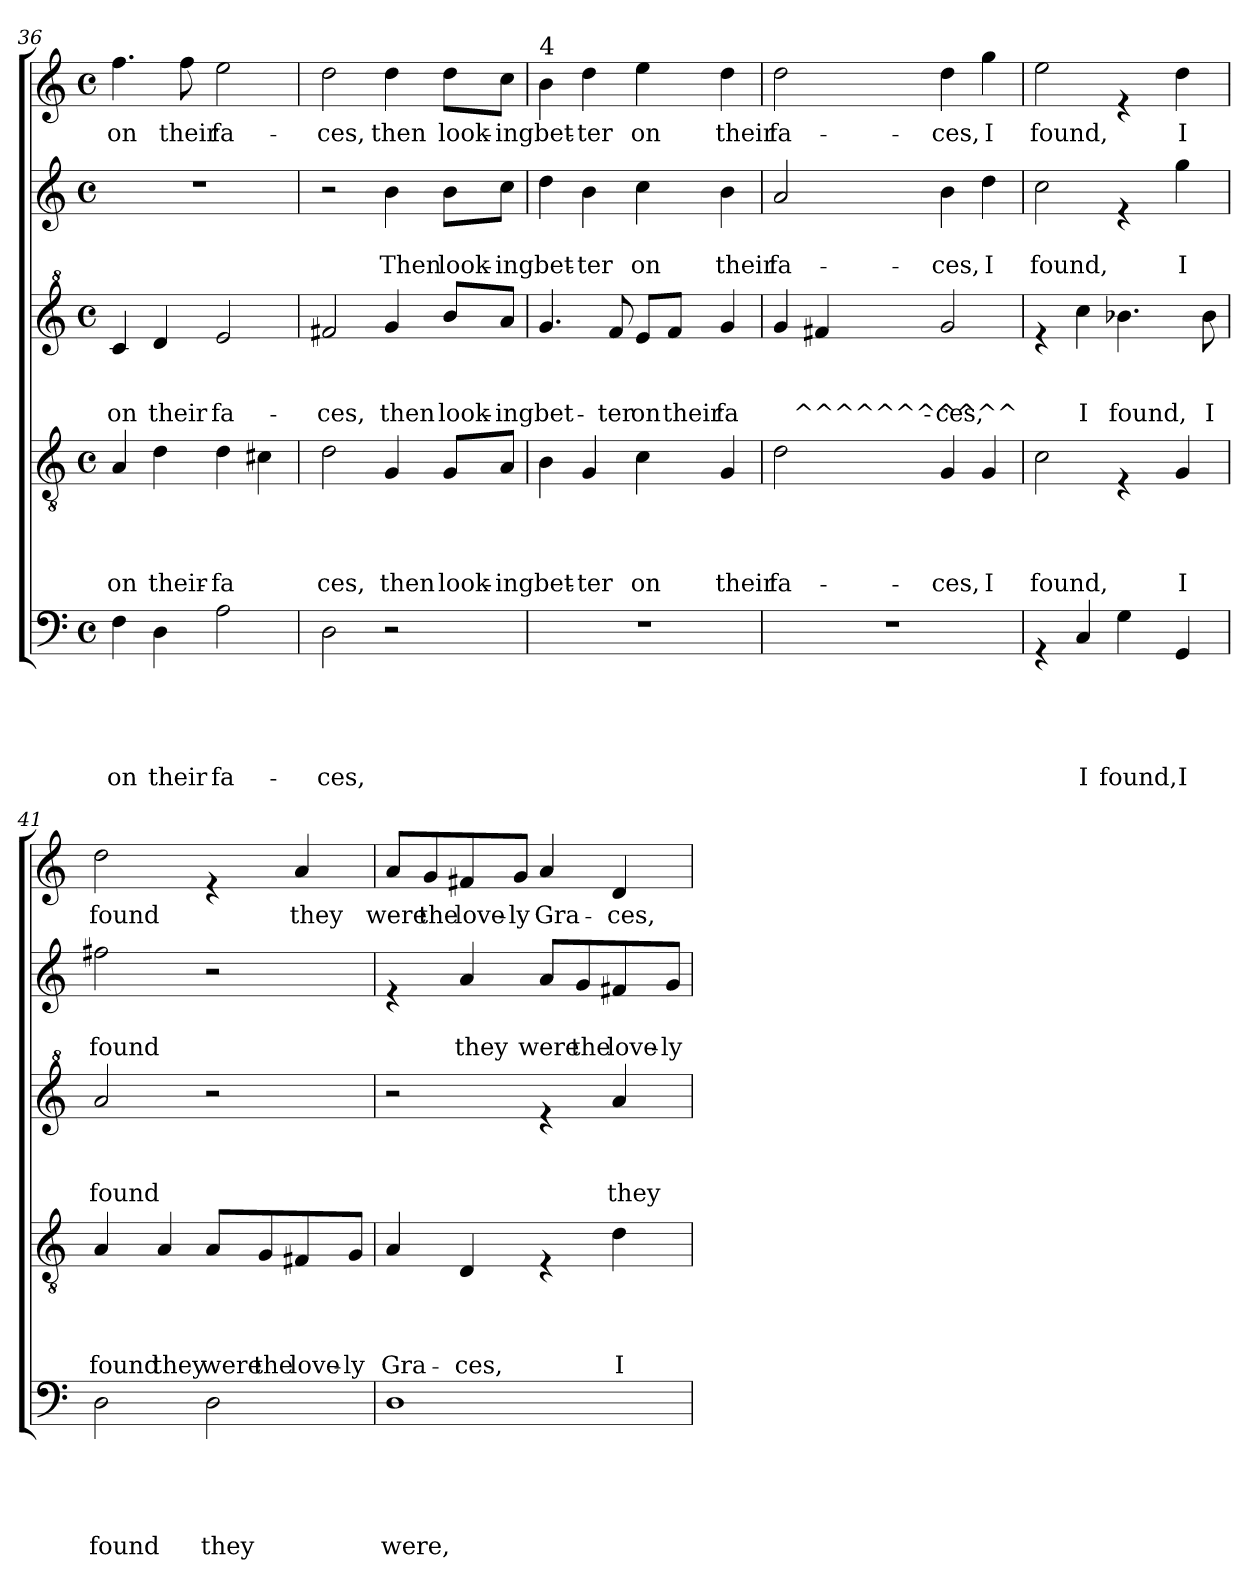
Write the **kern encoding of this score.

**kern	**text	**text	**text	**text	**text	**kern	**text	**text	**text	**text	**kern	**text	**text	**text	**kern	**text	**text	**kern	**text
*part5	*part5	*part5	*part5	*part5	*part5	*part4	*part4	*part4	*part4	*part4	*part3	*part3	*part3	*part3	*part2	*part2	*part2	*part1	*part1
*staff5	*staff5	*staff5	*staff5	*staff5	*staff5	*staff4	*staff4	*staff4	*staff4	*staff4	*staff3	*staff3	*staff3	*staff3	*staff2	*staff2	*staff2	*staff1	*staff1
*clefF4	*	*	*	*	*	*clefGv2	*	*	*	*	*clefG^2	*	*	*	*clefG2	*	*	*clefG2	*
*k[]	*	*	*	*	*	*k[]	*	*	*	*	*k[]	*	*	*	*k[]	*	*	*k[]	*
*C:	*	*	*	*	*	*C:	*	*	*	*	*C:	*	*	*	*C:	*	*	*C:	*
*M4/4	*	*	*	*	*	*M4/4	*	*	*	*	*M4/4	*	*	*	*M4/4	*	*	*M4/4	*
*met(c)	*	*	*	*	*	*met(c)	*	*	*	*	*met(c)	*	*	*	*met(c)	*	*	*met(c)	*
=36	=36	=36	=36	=36	=36	=36	=36	=36	=36	=36	=36	=36	=36	=36	=36	=36	=36	=36	=36
!	!	!	!	!	!LO:LY:b	!	!	!	!	!LO:LY:b	!	!	!	!LO:LY:b	!	!	!	!	!LO:LY:b
4F\	.	.	.	.	on	4A/	.	.	.	on	4cc/	.	.	on	1r	.	.	4.ff\	on
!	!	!	!	!	!LO:LY:b	!	!	!	!	!LO:LY:b	!	!	!	!LO:LY:b	!	!	!	!	!
4D\	.	.	.	.	their	4d\	.	.	.	their-	4dd/	.	.	their	.	.	.	.	.
!	!	!	!	!	!	!	!	!	!	!	!	!	!	!	!	!	!	!	!LO:LY:b
.	.	.	.	.	.	.	.	.	.	.	.	.	.	.	.	.	.	8ff\	their
!	!	!	!	!	!LO:LY:b	!	!	!	!	!LO:LY:b	!	!	!	!LO:LY:b	!	!	!	!	!LO:LY:b
2A\	.	.	.	.	fa-	4d\	.	.	.	-fa	2ee/	.	.	fa-	.	.	.	2ee\	fa-
.	.	.	.	.	.	4c#X\	.	.	.	.	.	.	.	.	.	.	.	.	.
=37	=37	=37	=37	=37	=37	=37	=37	=37	=37	=37	=37	=37	=37	=37	=37	=37	=37	=37	=37
!	!	!	!	!	!LO:LY:b	!	!	!	!	!LO:LY:b	!	!	!	!LO:LY:b	!	!	!	!	!LO:LY:b
2D\	.	.	.	.	-ces,	2d\	.	.	.	ces,	2ff#X/	.	.	-ces,	2r	.	.	2dd\	-ces,
!	!	!	!	!	!	!	!	!	!	!LO:LY:b	!	!	!	!LO:LY:b	!	!	!LO:LY:b	!	!LO:LY:b
2r	.	.	.	.	.	4G/	.	.	.	then	4gg/	.	.	then	4b\	.	Then	4dd\	then
!	!	!	!	!	!	!	!	!	!	!LO:LY:b	!	!	!	!LO:LY:b	!	!	!LO:LY:b	!	!LO:LY:b
.	.	.	.	.	.	8G/L	.	.	.	look-	8bb/L	.	.	look-	8b\L	.	look-	8dd\L	look-
!	!	!	!	!	!	!	!	!	!	!LO:LY:b	!	!	!	!LO:LY:b	!	!	!LO:LY:b	!	!LO:LY:b
.	.	.	.	.	.	8A/J	.	.	.	-ing	8aa/J	.	.	-ing	8cc\J	.	-ing	8cc\J	-ing
!!LO:LB:g=z
=38	=38	=38	=38	=38	=38	=38	=38	=38	=38	=38	=38	=38	=38	=38	=38	=38	=38	=38	=38
!	!	!	!	!	!	!	!	!	!	!	!	!	!	!	!	!	!	!LO:TX:a:t=4	!
!	!	!	!	!	!	!	!	!	!	!LO:LY:b	!	!	!	!LO:LY:b	!	!	!LO:LY:b	!	!LO:LY:b
1r	.	.	.	.	.	4B\	.	.	.	bet-	4.gg/	.	.	bet-	4dd\	.	bet-	4b\	bet-
!	!	!	!	!	!	!	!	!	!	!LO:LY:b	!	!	!	!	!	!	!LO:LY:b	!	!LO:LY:b
.	.	.	.	.	.	4G/	.	.	.	-ter	.	.	.	.	4b\	.	-ter	4dd\	-ter
!	!	!	!	!	!	!	!	!	!	!	!	!	!	!LO:LY:b	!	!	!	!	!
.	.	.	.	.	.	.	.	.	.	.	8ff/	.	.	-ter	.	.	.	.	.
!	!	!	!	!	!	!	!	!	!	!LO:LY:b	!	!	!	!LO:LY:b	!	!	!LO:LY:b	!	!LO:LY:b
.	.	.	.	.	.	4c\	.	.	.	on	8ee/L	.	.	on	4cc\	.	on	4ee\	on
!	!	!	!	!	!	!	!	!	!	!	!	!	!	!LO:LY:b	!	!	!	!	!
.	.	.	.	.	.	.	.	.	.	.	8ff/J	.	.	their	.	.	.	.	.
!	!	!	!	!	!	!	!	!	!	!LO:LY:b	!	!	!	!LO:LY:b	!	!	!LO:LY:b	!	!LO:LY:b
.	.	.	.	.	.	4G/	.	.	.	their	4gg/	.	.	fa	4b\	.	their	4dd\	their
=39	=39	=39	=39	=39	=39	=39	=39	=39	=39	=39	=39	=39	=39	=39	=39	=39	=39	=39	=39
!	!	!	!	!	!	!	!	!	!	!LO:LY:b	!	!	!	!	!	!	!LO:LY:b	!	!LO:LY:b
1r	.	.	.	.	.	2d\	.	.	.	fa-	4gg/	.	.	.	2a/	.	fa-	2dd\	fa-
!	!	!	!	!	!	!	!	!	!	!	!	!	!	!LO:LY:b	!	!	!	!	!
.	.	.	.	.	.	.	.	.	.	.	4ff#X/	.	.	^^^^^^^^^^^-	.	.	.	.	.
!	!	!	!	!	!	!	!	!	!	!LO:LY:b	!	!	!	!LO:LY:b	!	!	!LO:LY:b	!	!LO:LY:b
.	.	.	.	.	.	4G/	.	.	.	-ces,	2gg/	.	.	-ces,	4b\	.	-ces,	4dd\	-ces,
!	!	!	!	!	!	!	!	!	!	!LO:LY:b	!	!	!	!	!	!	!LO:LY:b	!	!LO:LY:b
.	.	.	.	.	.	4G/	.	.	.	I	.	.	.	.	4dd\	.	I	4gg\	I
=40	=40	=40	=40	=40	=40	=40	=40	=40	=40	=40	=40	=40	=40	=40	=40	=40	=40	=40	=40
!	!	!	!	!	!	!	!	!	!	!LO:LY:b	!	!	!	!	!	!	!LO:LY:b	!	!LO:LY:b
4rGG	.	.	.	.	.	2c\	.	.	.	found,	4ree	.	.	.	2cc\	.	found,	2ee\	found,
!	!	!	!	!	!LO:LY:b	!	!	!	!	!	!	!	!	!LO:LY:b	!	!	!	!	!
4C/	.	.	.	.	I	.	.	.	.	.	4ccc\	.	.	I	.	.	.	.	.
!	!	!	!	!	!LO:LY:b	!	!	!	!	!	!	!	!	!LO:LY:b	!	!	!	!	!
4G\	.	.	.	.	found,	4rE	.	.	.	.	4.bb-X\	.	.	found,	4re	.	.	4re	.
!	!	!	!	!	!LO:LY:b	!	!	!	!	!LO:LY:b	!	!	!	!	!	!	!LO:LY:b	!	!LO:LY:b
4GG/	.	.	.	.	I	4G/	.	.	.	I	.	.	.	.	4gg\	.	I	4dd\	I
!	!	!	!	!	!	!	!	!	!	!	!	!	!	!LO:LY:b	!	!	!	!	!
.	.	.	.	.	.	.	.	.	.	.	8bb-\	.	.	I	.	.	.	.	.
=41	=41	=41	=41	=41	=41	=41	=41	=41	=41	=41	=41	=41	=41	=41	=41	=41	=41	=41	=41
!	!	!	!	!	!LO:LY:b	!	!	!	!	!LO:LY:b	!	!	!	!LO:LY:b	!	!	!LO:LY:b	!	!LO:LY:b
2D\	.	.	.	.	found	4A/	.	.	.	found	2aa/	.	.	found	2ff#X\	.	found	2dd\	found
!	!	!	!	!	!	!	!	!	!	!LO:LY:b	!	!	!	!	!	!	!	!	!
.	.	.	.	.	.	4A/	.	.	.	they	.	.	.	.	.	.	.	.	.
!	!	!	!	!	!LO:LY:b	!	!	!	!	!LO:LY:b	!	!	!	!	!	!	!	!	!
2D\	.	.	.	.	they	8A/L	.	.	.	were	2r	.	.	.	2r	.	.	4re	.
!	!	!	!	!	!	!	!	!	!	!LO:LY:b	!	!	!	!	!	!	!	!	!
.	.	.	.	.	.	8G/	.	.	.	the	.	.	.	.	.	.	.	.	.
!	!	!	!	!	!	!	!	!	!	!LO:LY:b	!	!	!	!	!	!	!	!	!LO:LY:b
.	.	.	.	.	.	8F#X/	.	.	.	love-	.	.	.	.	.	.	.	4a/	they
!	!	!	!	!	!	!	!	!	!	!LO:LY:b	!	!	!	!	!	!	!	!	!
.	.	.	.	.	.	8G/J	.	.	.	-ly	.	.	.	.	.	.	.	.	.
!!LO:LB:g=z
=42	=42	=42	=42	=42	=42	=42	=42	=42	=42	=42	=42	=42	=42	=42	=42	=42	=42	=42	=42
!	!	!	!	!	!LO:LY:b	!	!	!	!	!LO:LY:b	!	!	!	!	!	!	!	!	!LO:LY:b
1D	.	.	.	.	were,	4A/	.	.	.	Gra-	2r	.	.	.	4re	.	.	8a/L	were
!	!	!	!	!	!	!	!	!	!	!	!	!	!	!	!	!	!	!	!LO:LY:b
.	.	.	.	.	.	.	.	.	.	.	.	.	.	.	.	.	.	8g/	the
!	!	!	!	!	!	!	!	!	!	!LO:LY:b	!	!	!	!	!	!	!LO:LY:b	!	!LO:LY:b
.	.	.	.	.	.	4D/	.	.	.	-ces,	.	.	.	.	4a/	.	they	8f#X/	love-
!	!	!	!	!	!	!	!	!	!	!	!	!	!	!	!	!	!	!	!LO:LY:b
.	.	.	.	.	.	.	.	.	.	.	.	.	.	.	.	.	.	8g/J	-ly
!	!	!	!	!	!	!	!	!	!	!	!	!	!	!	!	!	!LO:LY:b	!	!LO:LY:b
.	.	.	.	.	.	4rE	.	.	.	.	4ree	.	.	.	8a/L	.	were	4a/	Gra-
!	!	!	!	!	!	!	!	!	!	!	!	!	!	!	!	!	!LO:LY:b	!	!
.	.	.	.	.	.	.	.	.	.	.	.	.	.	.	8g/	.	the	.	.
!	!	!	!	!	!	!	!	!	!	!LO:LY:b	!	!	!	!LO:LY:b	!	!	!LO:LY:b	!	!LO:LY:b
.	.	.	.	.	.	4d\	.	.	.	I	4aa/	.	.	they	8f#X/	.	love-	4d/	-ces,
!	!	!	!	!	!	!	!	!	!	!	!	!	!	!	!	!	!LO:LY:b	!	!
.	.	.	.	.	.	.	.	.	.	.	.	.	.	.	8g/J	.	-ly	.	.
=	=	=	=	=	=	=	=	=	=	=	=	=	=	=	=	=	=	=	=
*-	*-	*-	*-	*-	*-	*-	*-	*-	*-	*-	*-	*-	*-	*-	*-	*-	*-	*-	*-
